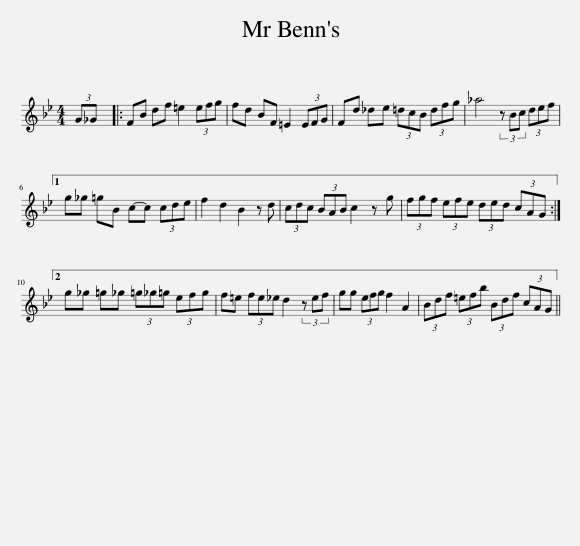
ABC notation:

X:1
L:1/8
M:4/4
I:linebreak $
K:Bb
V:1 treble
V:1
 (3:2:2G_G x/24 |: FB df =e2 (3efg | fd BF =E2 (3EFG | Fd _de (3=dcB (3dfg | _a4 (3z Bc (3def |1$ %5
 g_g =gB c-c (3cde | f2 d2 B2 z d | (3cdc (3BAB c2 z g | (3fgf (3efe (3ded (3cAG :|2$ g_g =g_g (3=g_g=g (3efg | %10
 f=e (3fe_e d2 (3z ef | gg (3efg f2 A2 | (3Bdf (3=efb (3Bdf (3cAG || %13
